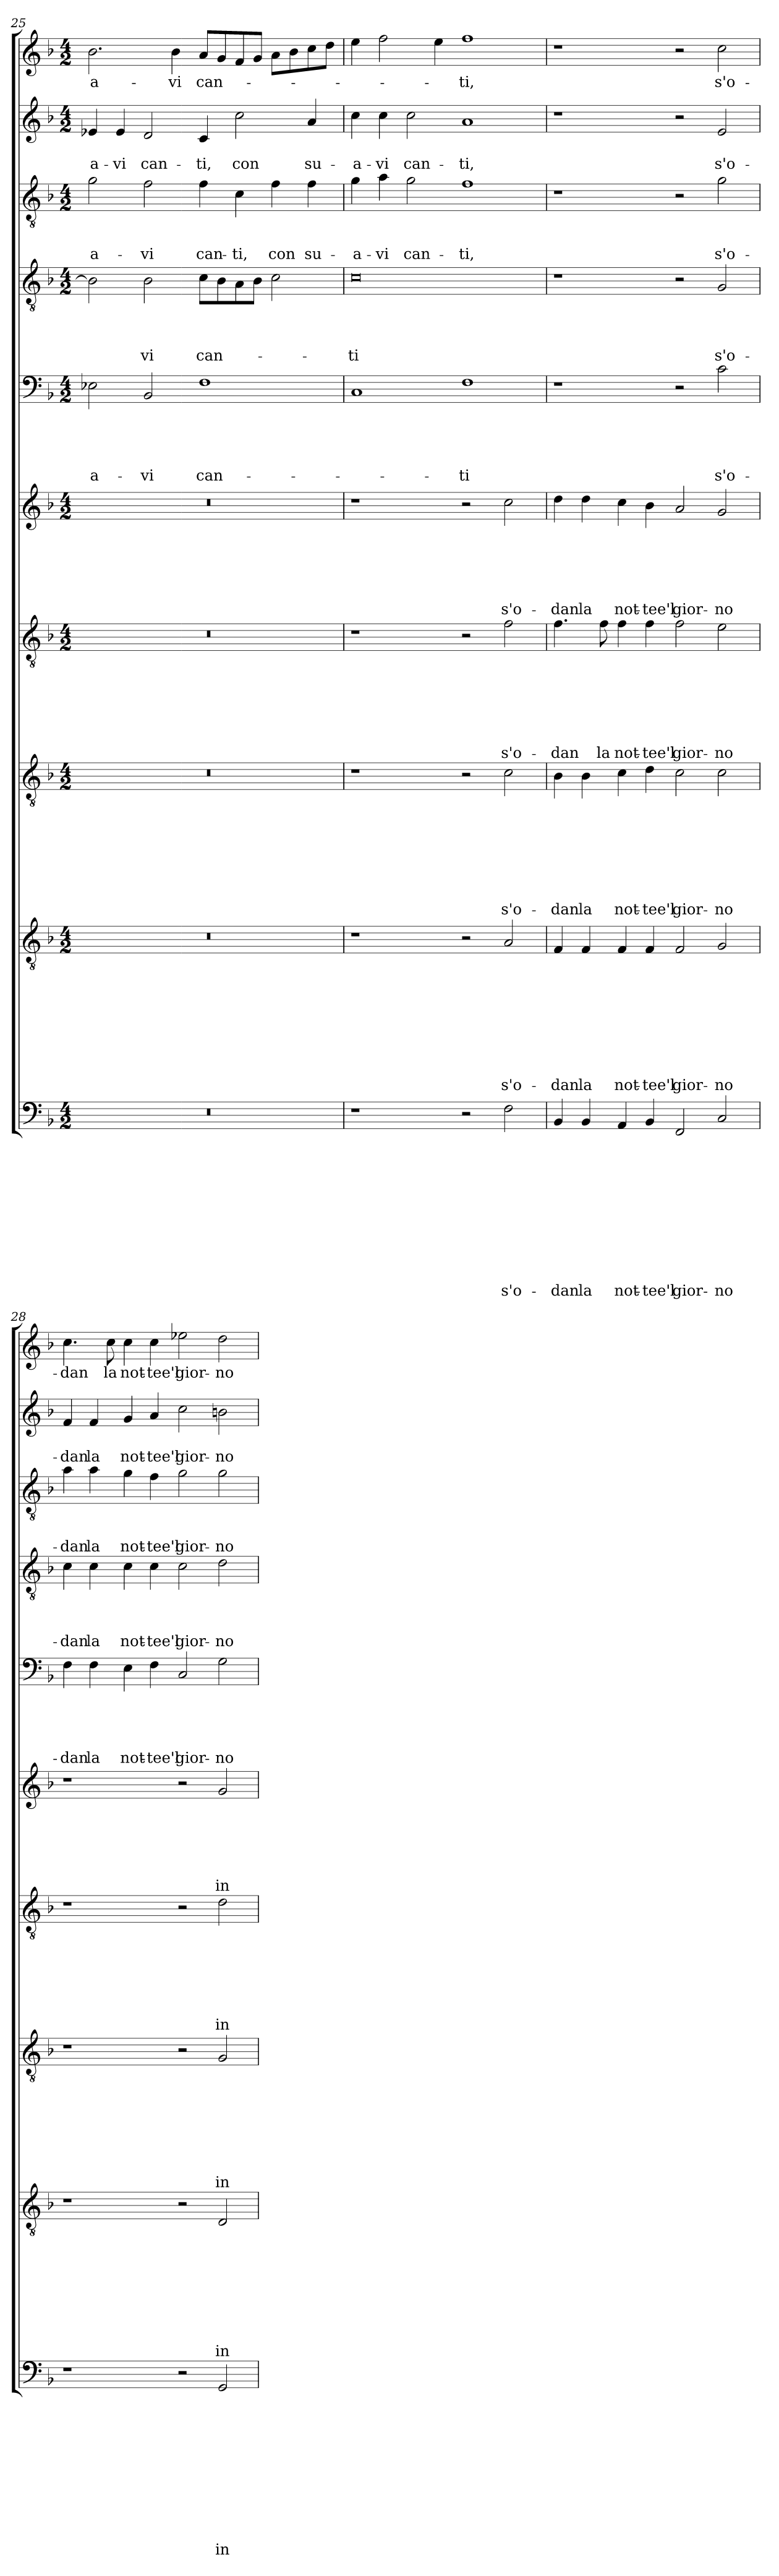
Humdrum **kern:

**kern	**text	**text	**text	**text	**text	**text	**text	**text	**text	**text	**text	**kern	**text	**text	**text	**text	**text	**text	**text	**text	**text	**kern	**text	**text	**text	**text	**text	**text	**text	**text	**kern	**text	**text	**text	**text	**text	**text	**text	**kern	**text	**text	**text	**text	**text	**text	**kern	**text	**text	**text	**text	**text	**kern	**text	**text	**text	**text	**kern	**text	**text	**text	**kern	**text	**text	**kern	**text
*part10	*part10	*part10	*part10	*part10	*part10	*part10	*part10	*part10	*part10	*part10	*part10	*part9	*part9	*part9	*part9	*part9	*part9	*part9	*part9	*part9	*part9	*part8	*part8	*part8	*part8	*part8	*part8	*part8	*part8	*part8	*part7	*part7	*part7	*part7	*part7	*part7	*part7	*part7	*part6	*part6	*part6	*part6	*part6	*part6	*part6	*part5	*part5	*part5	*part5	*part5	*part5	*part4	*part4	*part4	*part4	*part4	*part3	*part3	*part3	*part3	*part2	*part2	*part2	*part1	*part1
*staff10	*staff10	*staff10	*staff10	*staff10	*staff10	*staff10	*staff10	*staff10	*staff10	*staff10	*staff10	*staff9	*staff9	*staff9	*staff9	*staff9	*staff9	*staff9	*staff9	*staff9	*staff9	*staff8	*staff8	*staff8	*staff8	*staff8	*staff8	*staff8	*staff8	*staff8	*staff7	*staff7	*staff7	*staff7	*staff7	*staff7	*staff7	*staff7	*staff6	*staff6	*staff6	*staff6	*staff6	*staff6	*staff6	*staff5	*staff5	*staff5	*staff5	*staff5	*staff5	*staff4	*staff4	*staff4	*staff4	*staff4	*staff3	*staff3	*staff3	*staff3	*staff2	*staff2	*staff2	*staff1	*staff1
*clefF4	*	*	*	*	*	*	*	*	*	*	*	*clefGv2	*	*	*	*	*	*	*	*	*	*clefGv2	*	*	*	*	*	*	*	*	*clefGv2	*	*	*	*	*	*	*	*clefG2	*	*	*	*	*	*	*clefF4	*	*	*	*	*	*clefGv2	*	*	*	*	*clefGv2	*	*	*	*clefG2	*	*	*clefG2	*
*k[b-]	*	*	*	*	*	*	*	*	*	*	*	*k[b-]	*	*	*	*	*	*	*	*	*	*k[b-]	*	*	*	*	*	*	*	*	*k[b-]	*	*	*	*	*	*	*	*k[b-]	*	*	*	*	*	*	*k[b-]	*	*	*	*	*	*k[b-]	*	*	*	*	*k[b-]	*	*	*	*k[b-]	*	*	*k[b-]	*
*F:	*	*	*	*	*	*	*	*	*	*	*	*F:	*	*	*	*	*	*	*	*	*	*F:	*	*	*	*	*	*	*	*	*F:	*	*	*	*	*	*	*	*F:	*	*	*	*	*	*	*F:	*	*	*	*	*	*F:	*	*	*	*	*F:	*	*	*	*F:	*	*	*F:	*
*M4/2	*	*	*	*	*	*	*	*	*	*	*	*M4/2	*	*	*	*	*	*	*	*	*	*M4/2	*	*	*	*	*	*	*	*	*M4/2	*	*	*	*	*	*	*	*M4/2	*	*	*	*	*	*	*M4/2	*	*	*	*	*	*M4/2	*	*	*	*	*M4/2	*	*	*	*M4/2	*	*	*M4/2	*
=25	=25	=25	=25	=25	=25	=25	=25	=25	=25	=25	=25	=25	=25	=25	=25	=25	=25	=25	=25	=25	=25	=25	=25	=25	=25	=25	=25	=25	=25	=25	=25	=25	=25	=25	=25	=25	=25	=25	=25	=25	=25	=25	=25	=25	=25	=25	=25	=25	=25	=25	=25	=25	=25	=25	=25	=25	=25	=25	=25	=25	=25	=25	=25	=25	=25
0r	.	.	.	.	.	.	.	.	.	.	.	0r	.	.	.	.	.	.	.	.	.	0r	.	.	.	.	.	.	.	.	0r	.	.	.	.	.	.	.	0r	.	.	.	.	.	.	2E-X\	.	.	.	.	-a-	2B-\]	.	.	.	.	2g\	.	.	-a-	4e-X/	.	-a-	2.b-\	-a-
.	.	.	.	.	.	.	.	.	.	.	.	.	.	.	.	.	.	.	.	.	.	.	.	.	.	.	.	.	.	.	.	.	.	.	.	.	.	.	.	.	.	.	.	.	.	.	.	.	.	.	.	.	.	.	.	.	.	.	.	.	4e-/	.	-vi	.	.
.	.	.	.	.	.	.	.	.	.	.	.	.	.	.	.	.	.	.	.	.	.	.	.	.	.	.	.	.	.	.	.	.	.	.	.	.	.	.	.	.	.	.	.	.	.	2BB-/	.	.	.	.	-vi	2B-\	.	.	.	-vi	2f\	.	.	-vi	2d/	.	can-	.	.
.	.	.	.	.	.	.	.	.	.	.	.	.	.	.	.	.	.	.	.	.	.	.	.	.	.	.	.	.	.	.	.	.	.	.	.	.	.	.	.	.	.	.	.	.	.	.	.	.	.	.	.	.	.	.	.	.	.	.	.	.	.	.	.	4b-\	-vi
.	.	.	.	.	.	.	.	.	.	.	.	.	.	.	.	.	.	.	.	.	.	.	.	.	.	.	.	.	.	.	.	.	.	.	.	.	.	.	.	.	.	.	.	.	.	1F	.	.	.	.	can-	8c\L	.	.	.	can-	4f\	.	.	can-	4c/	.	-ti,	8a/L	can-
.	.	.	.	.	.	.	.	.	.	.	.	.	.	.	.	.	.	.	.	.	.	.	.	.	.	.	.	.	.	.	.	.	.	.	.	.	.	.	.	.	.	.	.	.	.	.	.	.	.	.	.	8B-\	.	.	.	.	.	.	.	.	.	.	.	8g/	.
.	.	.	.	.	.	.	.	.	.	.	.	.	.	.	.	.	.	.	.	.	.	.	.	.	.	.	.	.	.	.	.	.	.	.	.	.	.	.	.	.	.	.	.	.	.	.	.	.	.	.	.	8A\	.	.	.	.	4c\	.	.	-ti,	2cc\	.	con	8f/	.
.	.	.	.	.	.	.	.	.	.	.	.	.	.	.	.	.	.	.	.	.	.	.	.	.	.	.	.	.	.	.	.	.	.	.	.	.	.	.	.	.	.	.	.	.	.	.	.	.	.	.	.	8B-\J	.	.	.	.	.	.	.	.	.	.	.	8g/J	.
.	.	.	.	.	.	.	.	.	.	.	.	.	.	.	.	.	.	.	.	.	.	.	.	.	.	.	.	.	.	.	.	.	.	.	.	.	.	.	.	.	.	.	.	.	.	.	.	.	.	.	.	2c\	.	.	.	.	4f\	.	.	con	.	.	.	8a\L	.
.	.	.	.	.	.	.	.	.	.	.	.	.	.	.	.	.	.	.	.	.	.	.	.	.	.	.	.	.	.	.	.	.	.	.	.	.	.	.	.	.	.	.	.	.	.	.	.	.	.	.	.	.	.	.	.	.	.	.	.	.	.	.	.	8b-\	.
.	.	.	.	.	.	.	.	.	.	.	.	.	.	.	.	.	.	.	.	.	.	.	.	.	.	.	.	.	.	.	.	.	.	.	.	.	.	.	.	.	.	.	.	.	.	.	.	.	.	.	.	.	.	.	.	.	4f\	.	.	su-	4a/	.	su-	8cc\	.
.	.	.	.	.	.	.	.	.	.	.	.	.	.	.	.	.	.	.	.	.	.	.	.	.	.	.	.	.	.	.	.	.	.	.	.	.	.	.	.	.	.	.	.	.	.	.	.	.	.	.	.	.	.	.	.	.	.	.	.	.	.	.	.	8dd\J	.
!!LO:PB:g=z
=26	=26	=26	=26	=26	=26	=26	=26	=26	=26	=26	=26	=26	=26	=26	=26	=26	=26	=26	=26	=26	=26	=26	=26	=26	=26	=26	=26	=26	=26	=26	=26	=26	=26	=26	=26	=26	=26	=26	=26	=26	=26	=26	=26	=26	=26	=26	=26	=26	=26	=26	=26	=26	=26	=26	=26	=26	=26	=26	=26	=26	=26	=26	=26	=26	=26
1r	.	.	.	.	.	.	.	.	.	.	.	1r	.	.	.	.	.	.	.	.	.	1r	.	.	.	.	.	.	.	.	1r	.	.	.	.	.	.	.	1r	.	.	.	.	.	.	1C	.	.	.	.	.	0c	.	.	.	-ti	4g\	.	.	-a-	4cc\	.	-a-	4ee\	.
.	.	.	.	.	.	.	.	.	.	.	.	.	.	.	.	.	.	.	.	.	.	.	.	.	.	.	.	.	.	.	.	.	.	.	.	.	.	.	.	.	.	.	.	.	.	.	.	.	.	.	.	.	.	.	.	.	4a\	.	.	-vi	4cc\	.	-vi	2ff\	.
.	.	.	.	.	.	.	.	.	.	.	.	.	.	.	.	.	.	.	.	.	.	.	.	.	.	.	.	.	.	.	.	.	.	.	.	.	.	.	.	.	.	.	.	.	.	.	.	.	.	.	.	.	.	.	.	.	2g\	.	.	can-	2cc\	.	can-	.	.
.	.	.	.	.	.	.	.	.	.	.	.	.	.	.	.	.	.	.	.	.	.	.	.	.	.	.	.	.	.	.	.	.	.	.	.	.	.	.	.	.	.	.	.	.	.	.	.	.	.	.	.	.	.	.	.	.	.	.	.	.	.	.	.	4ee\	.
2r	.	.	.	.	.	.	.	.	.	.	.	2r	.	.	.	.	.	.	.	.	.	2r	.	.	.	.	.	.	.	.	2r	.	.	.	.	.	.	.	2r	.	.	.	.	.	.	1F	.	.	.	.	-ti	.	.	.	.	.	1f	.	.	-ti,	1a	.	-ti,	1ff	-ti,
2F\	.	.	.	.	.	.	.	.	.	.	s'o-	2A/	.	.	.	.	.	.	.	.	s'o-	2c\	.	.	.	.	.	.	.	s'o-	2f\	.	.	.	.	.	.	s'o-	2cc\	.	.	.	.	.	s'o-	.	.	.	.	.	.	.	.	.	.	.	.	.	.	.	.	.	.	.	.
=27	=27	=27	=27	=27	=27	=27	=27	=27	=27	=27	=27	=27	=27	=27	=27	=27	=27	=27	=27	=27	=27	=27	=27	=27	=27	=27	=27	=27	=27	=27	=27	=27	=27	=27	=27	=27	=27	=27	=27	=27	=27	=27	=27	=27	=27	=27	=27	=27	=27	=27	=27	=27	=27	=27	=27	=27	=27	=27	=27	=27	=27	=27	=27	=27	=27
4BB-/	.	.	.	.	.	.	.	.	.	.	-dan	4F/	.	.	.	.	.	.	.	.	-dan	4B-\	.	.	.	.	.	.	.	-dan	4.f\	.	.	.	.	.	.	-dan	4dd\	.	.	.	.	.	-dan	1r	.	.	.	.	.	1r	.	.	.	.	1r	.	.	.	1r	.	.	1r	.
4BB-/	.	.	.	.	.	.	.	.	.	.	la	4F/	.	.	.	.	.	.	.	.	la	4B-\	.	.	.	.	.	.	.	la	.	.	.	.	.	.	.	.	4dd\	.	.	.	.	.	la	.	.	.	.	.	.	.	.	.	.	.	.	.	.	.	.	.	.	.	.
.	.	.	.	.	.	.	.	.	.	.	.	.	.	.	.	.	.	.	.	.	.	.	.	.	.	.	.	.	.	.	8f\	.	.	.	.	.	.	la	.	.	.	.	.	.	.	.	.	.	.	.	.	.	.	.	.	.	.	.	.	.	.	.	.	.	.
4AA/	.	.	.	.	.	.	.	.	.	.	not-	4F/	.	.	.	.	.	.	.	.	not-	4c\	.	.	.	.	.	.	.	not-	4f\	.	.	.	.	.	.	not-	4cc\	.	.	.	.	.	not-	.	.	.	.	.	.	.	.	.	.	.	.	.	.	.	.	.	.	.	.
4BB-/	.	.	.	.	.	.	.	.	.	.	-tee'l	4F/	.	.	.	.	.	.	.	.	-tee'l	4d\	.	.	.	.	.	.	.	-tee'l	4f\	.	.	.	.	.	.	-tee'l	4b-\	.	.	.	.	.	-tee'l	.	.	.	.	.	.	.	.	.	.	.	.	.	.	.	.	.	.	.	.
2FF/	.	.	.	.	.	.	.	.	.	.	gior-	2F/	.	.	.	.	.	.	.	.	gior-	2c\	.	.	.	.	.	.	.	gior-	2f\	.	.	.	.	.	.	gior-	2a/	.	.	.	.	.	gior-	2r	.	.	.	.	.	2r	.	.	.	.	2r	.	.	.	2r	.	.	2r	.
2C/	.	.	.	.	.	.	.	.	.	.	-no	2G/	.	.	.	.	.	.	.	.	-no	2c\	.	.	.	.	.	.	.	-no	2e\	.	.	.	.	.	.	-no	2g/	.	.	.	.	.	-no	2c\	.	.	.	.	s'o-	2G/	.	.	.	s'o-	2g\	.	.	s'o-	2e/	.	s'o-	2cc\	s'o-
=28	=28	=28	=28	=28	=28	=28	=28	=28	=28	=28	=28	=28	=28	=28	=28	=28	=28	=28	=28	=28	=28	=28	=28	=28	=28	=28	=28	=28	=28	=28	=28	=28	=28	=28	=28	=28	=28	=28	=28	=28	=28	=28	=28	=28	=28	=28	=28	=28	=28	=28	=28	=28	=28	=28	=28	=28	=28	=28	=28	=28	=28	=28	=28	=28	=28
1r	.	.	.	.	.	.	.	.	.	.	.	1r	.	.	.	.	.	.	.	.	.	1r	.	.	.	.	.	.	.	.	1r	.	.	.	.	.	.	.	1r	.	.	.	.	.	.	4F\	.	.	.	.	-dan	4c\	.	.	.	-dan	4a\	.	.	-dan	4f/	.	-dan	4.cc\	-dan
.	.	.	.	.	.	.	.	.	.	.	.	.	.	.	.	.	.	.	.	.	.	.	.	.	.	.	.	.	.	.	.	.	.	.	.	.	.	.	.	.	.	.	.	.	.	4F\	.	.	.	.	la	4c\	.	.	.	la	4a\	.	.	la	4f/	.	la	.	.
.	.	.	.	.	.	.	.	.	.	.	.	.	.	.	.	.	.	.	.	.	.	.	.	.	.	.	.	.	.	.	.	.	.	.	.	.	.	.	.	.	.	.	.	.	.	.	.	.	.	.	.	.	.	.	.	.	.	.	.	.	.	.	.	8cc\	la
.	.	.	.	.	.	.	.	.	.	.	.	.	.	.	.	.	.	.	.	.	.	.	.	.	.	.	.	.	.	.	.	.	.	.	.	.	.	.	.	.	.	.	.	.	.	4E\	.	.	.	.	not-	4c\	.	.	.	not-	4g\	.	.	not-	4g/	.	not-	4cc\	not-
.	.	.	.	.	.	.	.	.	.	.	.	.	.	.	.	.	.	.	.	.	.	.	.	.	.	.	.	.	.	.	.	.	.	.	.	.	.	.	.	.	.	.	.	.	.	4F\	.	.	.	.	-tee'l	4c\	.	.	.	-tee'l	4f\	.	.	-tee'l	4a/	.	-tee'l	4cc\	-tee'l
2r	.	.	.	.	.	.	.	.	.	.	.	2r	.	.	.	.	.	.	.	.	.	2r	.	.	.	.	.	.	.	.	2r	.	.	.	.	.	.	.	2r	.	.	.	.	.	.	2C/	.	.	.	.	gior-	2c\	.	.	.	gior-	2g\	.	.	gior-	2cc\	.	gior-	2ee-X\	gior-
2GG/	.	.	.	.	.	.	.	.	.	.	in-	2D/	.	.	.	.	.	.	.	.	in-	2G/	.	.	.	.	.	.	.	in-	2d\	.	.	.	.	.	.	in-	2g/	.	.	.	.	.	in-	2G\	.	.	.	.	-no	2d\	.	.	.	-no	2g\	.	.	-no	2bn\	.	-no	2dd\	-no
=	=	=	=	=	=	=	=	=	=	=	=	=	=	=	=	=	=	=	=	=	=	=	=	=	=	=	=	=	=	=	=	=	=	=	=	=	=	=	=	=	=	=	=	=	=	=	=	=	=	=	=	=	=	=	=	=	=	=	=	=	=	=	=	=	=
*-	*-	*-	*-	*-	*-	*-	*-	*-	*-	*-	*-	*-	*-	*-	*-	*-	*-	*-	*-	*-	*-	*-	*-	*-	*-	*-	*-	*-	*-	*-	*-	*-	*-	*-	*-	*-	*-	*-	*-	*-	*-	*-	*-	*-	*-	*-	*-	*-	*-	*-	*-	*-	*-	*-	*-	*-	*-	*-	*-	*-	*-	*-	*-	*-	*-
